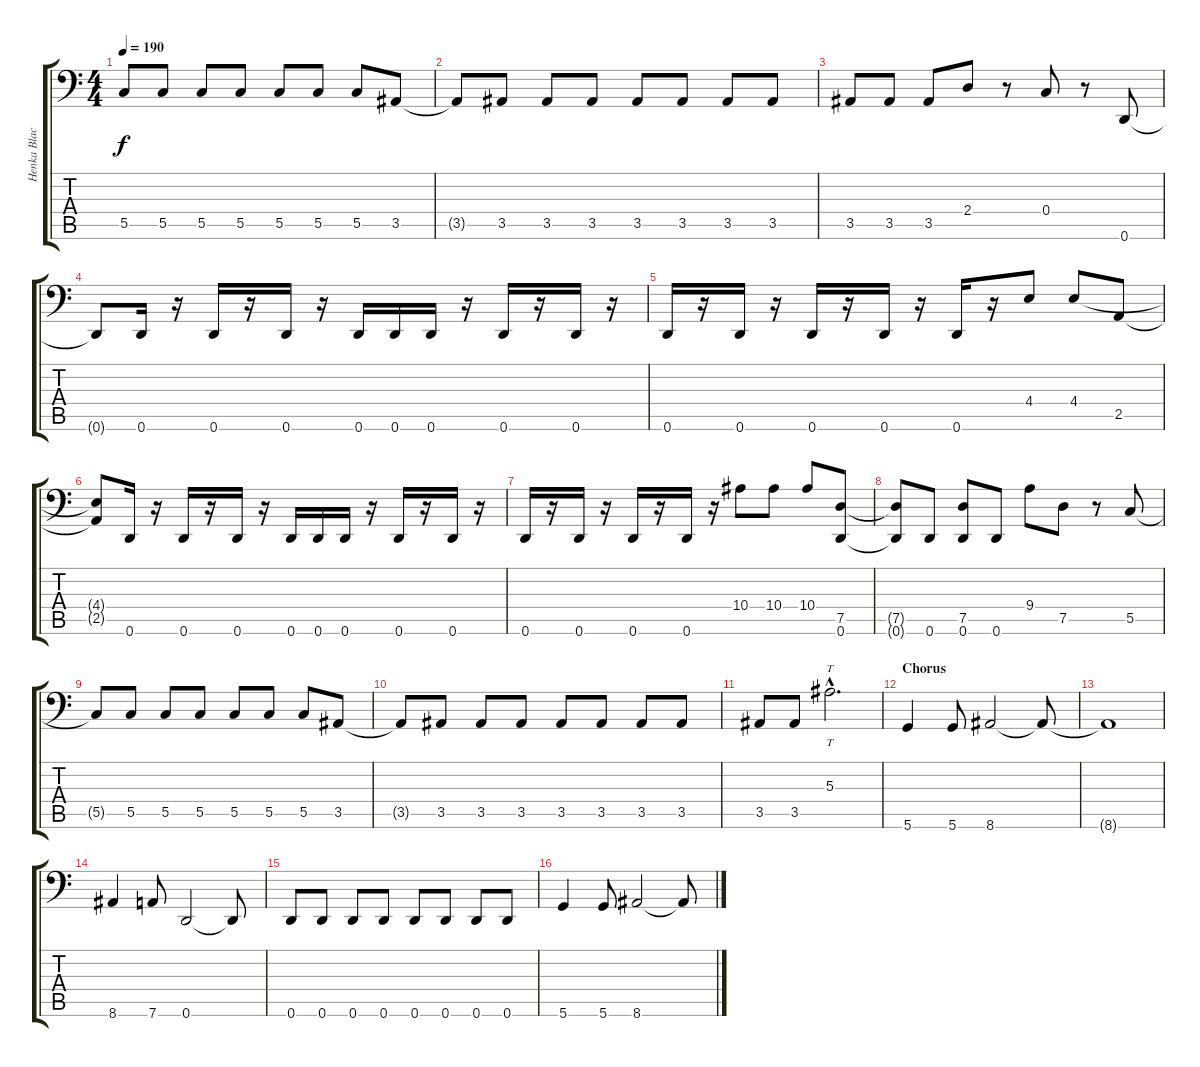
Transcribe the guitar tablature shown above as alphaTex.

\track ("Henka Blacksmith" "Henka Blac") {instrument electricbasspick}
\staff {score tabs}
\tuning (D3 A2 F2 C2 G1 D1) {hide}
\ts (4 4)
\tempo 190
\clef f4
\ks c
5.5{t}.8{dy f} 5.5.8 5.5.8 5.5.8 5.5.8 5.5.8 5.5.8 3.5.8 |
3.5{t}.8 3.5.8 3.5.8 3.5.8 3.5.8 3.5.8 3.5.8 3.5.8 |
3.5.8 3.5.8 3.5.8 2.4.8 r.8 0.4.8 r.8 0.6.8 |
0.6{t}.8 0.6.16 r.16 0.6.16 r.16 0.6.16 r.16 0.6.16 0.6.16 0.6.16 r.16 0.6.16 r.16 0.6.16 r.16 |
0.6.16 r.16 0.6.16 r.16 0.6.16 r.16 0.6.16 r.16 0.6.16 r.16 4.4.8 4.4.8 2.5.8 |
(4.4{t} 2.5{t}).8 0.6.16 r.16 0.6.16 r.16 0.6.16 r.16 0.6.16 0.6.16 0.6.16 r.16 0.6.16 r.16 0.6.16 r.16 |
0.6.16 r.16 0.6.16 r.16 0.6.16 r.16 0.6.16 r.16 10.4.8 10.4.8 10.4.8 (7.5 0.6).8 |
(7.5{t} 0.6{t}).8 0.6.8 (7.5 0.6).8 0.6.8 9.4.8 7.5.8 r.8 5.5.8 |
5.5{t}.8 5.5.8 5.5.8 5.5.8 5.5.8 5.5.8 5.5.8 3.5.8 |
3.5{t}.8 3.5.8 3.5.8 3.5.8 3.5.8 3.5.8 3.5.8 3.5.8 |
3.5.8 3.5.8 5.3{hac}.2{tt d} |
\section ("" "Chorus")
5.6.4 5.6.8 8.6.2 8.6{t}.8 |
8.6{t}.1 |
8.6.4 7.6.8 0.6.2 0.6{t}.8 |
0.6.8 0.6.8 0.6.8 0.6.8 0.6.8 0.6.8 0.6.8 0.6.8 |
5.6.4 5.6.8 8.6.2 8.6{t}.8
